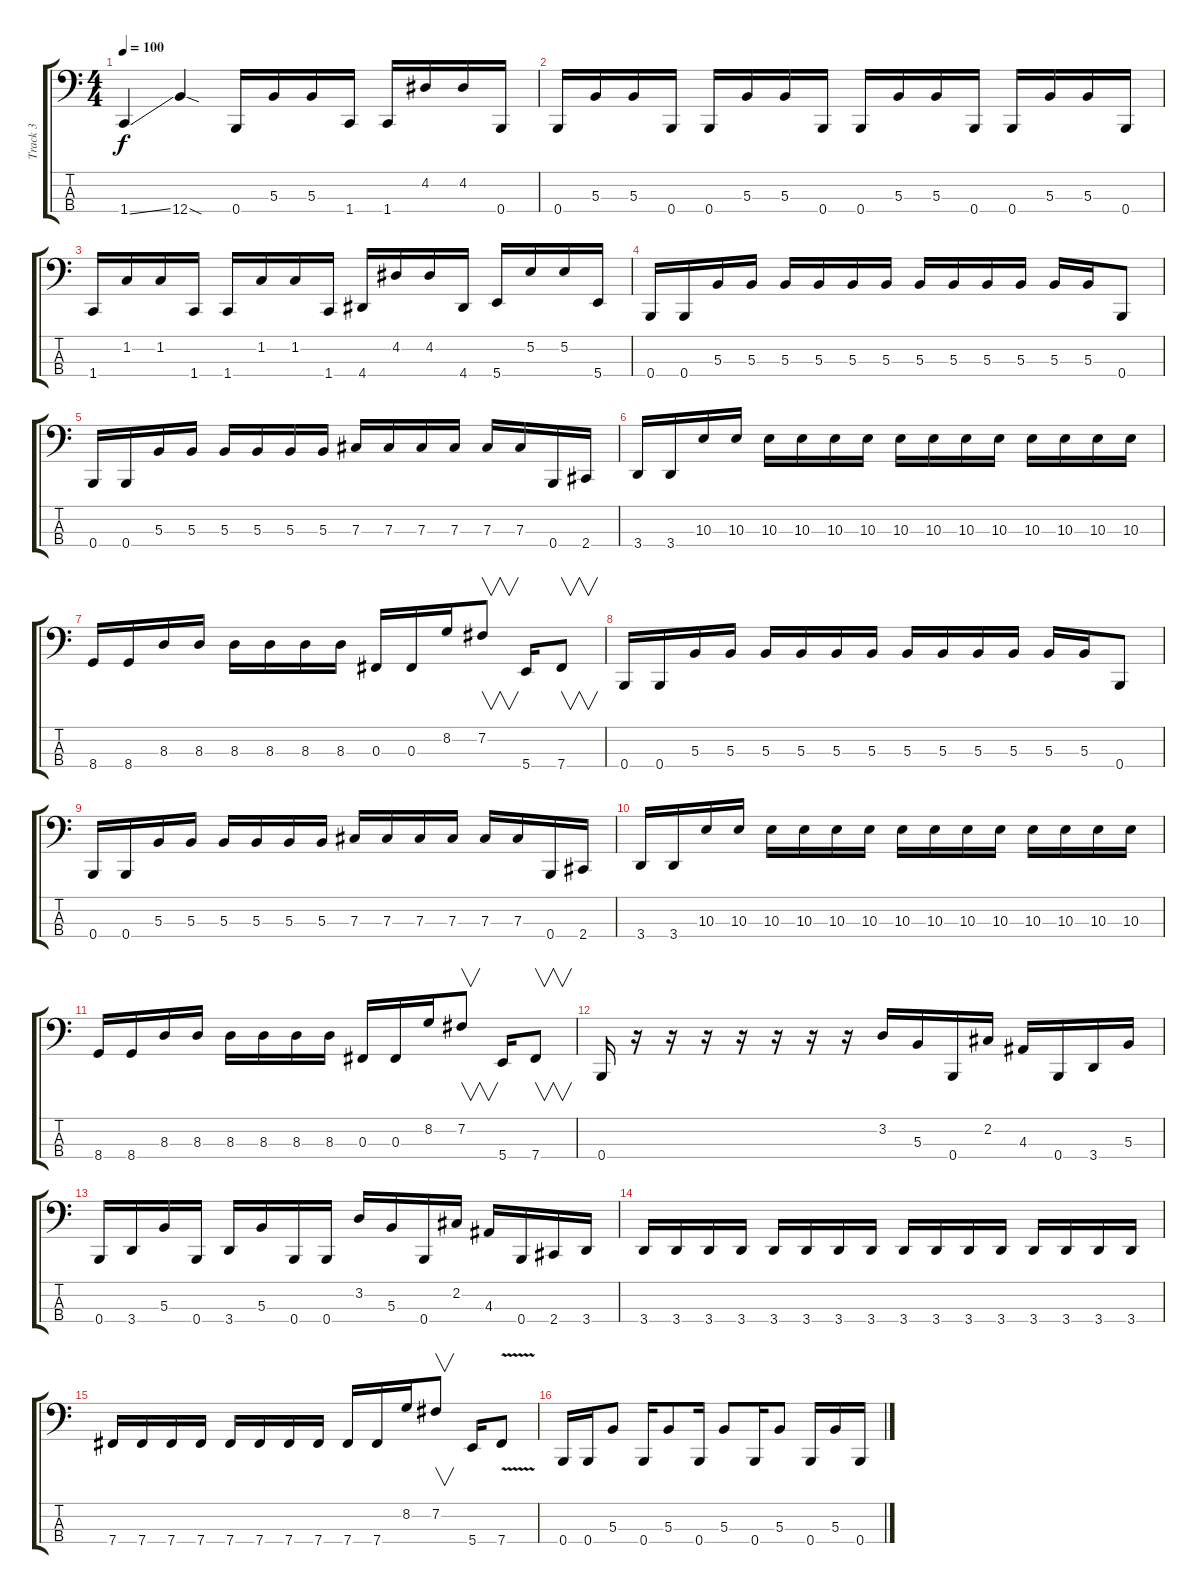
\track ("Track 3" "Track 3") {instrument electricbassfinger}
\staff {score tabs}
\tuning (E2 B1 Gb1 B0) {hide}
\ts (4 4)
\tempo 100
\clef f4
\ks c
1.4{ss}.4{dy f} 12.4{sod}.4 0.4.16 5.3.16 5.3.16 1.4.16 1.4.16 4.2.16 4.2.16 0.4.16 |
0.4.16 5.3.16 5.3.16 0.4.16 0.4.16 5.3.16 5.3.16 0.4.16 0.4.16 5.3.16 5.3.16 0.4.16 0.4.16 5.3.16 5.3.16 0.4.16 |
1.4.16 1.2.16 1.2.16 1.4.16 1.4.16 1.2.16 1.2.16 1.4.16 4.4.16 4.2.16 4.2.16 4.4.16 5.4.16 5.2.16 5.2.16 5.4.16 |
0.4.16 0.4.16 5.3.16 5.3.16 5.3.16 5.3.16 5.3.16 5.3.16 5.3.16 5.3.16 5.3.16 5.3.16 5.3.16 5.3.16 0.4.8 |
0.4.16 0.4.16 5.3.16 5.3.16 5.3.16 5.3.16 5.3.16 5.3.16 7.3.16 7.3.16 7.3.16 7.3.16 7.3.16 7.3.16 0.4.16 2.4.16 |
3.4.16 3.4.16 10.3.16 10.3.16 10.3.16 10.3.16 10.3.16 10.3.16 10.3.16 10.3.16 10.3.16 10.3.16 10.3.16 10.3.16 10.3.16 10.3.16 |
8.4.16 8.4.16 8.3.16 8.3.16 8.3.16 8.3.16 8.3.16 8.3.16 0.3.16 0.3.16 8.2.16 7.2.8{v} 5.4.16 7.4.8{v} |
0.4.16 0.4.16 5.3.16 5.3.16 5.3.16 5.3.16 5.3.16 5.3.16 5.3.16 5.3.16 5.3.16 5.3.16 5.3.16 5.3.16 0.4.8 |
0.4.16 0.4.16 5.3.16 5.3.16 5.3.16 5.3.16 5.3.16 5.3.16 7.3.16 7.3.16 7.3.16 7.3.16 7.3.16 7.3.16 0.4.16 2.4.16 |
3.4.16 3.4.16 10.3.16 10.3.16 10.3.16 10.3.16 10.3.16 10.3.16 10.3.16 10.3.16 10.3.16 10.3.16 10.3.16 10.3.16 10.3.16 10.3.16 |
8.4.16 8.4.16 8.3.16 8.3.16 8.3.16 8.3.16 8.3.16 8.3.16 0.3.16 0.3.16 8.2.16 7.2.8{v} 5.4.16 7.4.8{v} |
0.4.16 r.16 r.16 r.16 r.16 r.16 r.16 r.16 3.2.16 5.3.16 0.4.16 2.2.16 4.3.16 0.4.16 3.4.16 5.3.16 |
0.4.16 3.4.16 5.3.16 0.4.16 3.4.16 5.3.16 0.4.16 0.4.16 3.2.16 5.3.16 0.4.16 2.2.16 4.3.16 0.4.16 2.4.16 3.4.16 |
3.4.16 3.4.16 3.4.16 3.4.16 3.4.16 3.4.16 3.4.16 3.4.16 3.4.16 3.4.16 3.4.16 3.4.16 3.4.16 3.4.16 3.4.16 3.4.16 |
7.4.16 7.4.16 7.4.16 7.4.16 7.4.16 7.4.16 7.4.16 7.4.16 7.4.16 7.4.16 8.2.16 7.2.8{v} 5.4.16 7.4{v}.8 |
0.4.16 0.4.16 5.3.8 0.4.16 5.3.8 0.4.16 5.3.8 0.4.16 5.3.8 0.4.16 5.3.16 0.4.16
